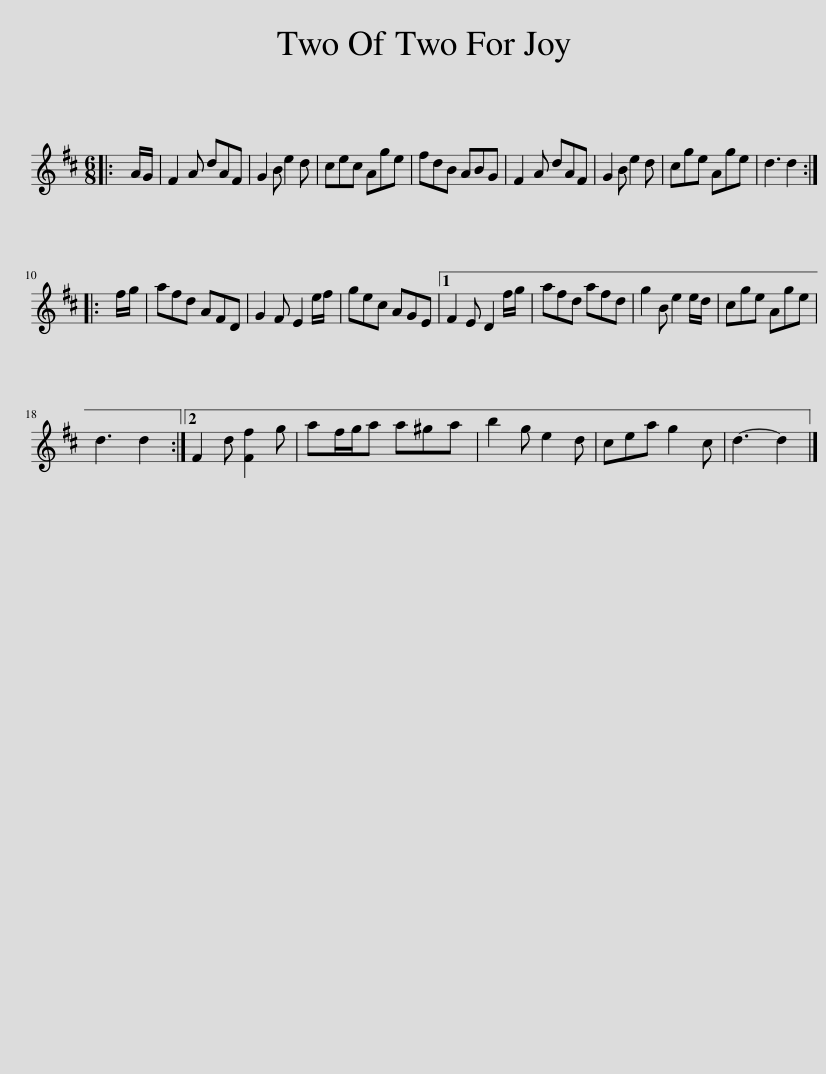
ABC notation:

X:1
L:1/8
M:6/8
I:linebreak $
K:D
V:1 treble
V:1
|: A/G/ | F2 A dAF | G2 B e2 d | cec Age | fdB ABG | %5
 F2 A dAF | G2 B e2 d | cge Age | d3 d2 ::$ f/g/ | %10
 afd AFD | G2 F E2 e/f/ | gec AGE |1 F2 E D2 f/g/ | afd afd | %15
 g2 B e2 e/d/ | cge Age |$ d3 d2 :|2 F2 d [Ff]2 g | af/g/a a^ga | %20
 b2 g e2 d | cea g2 c | d3- d2 |] %23
